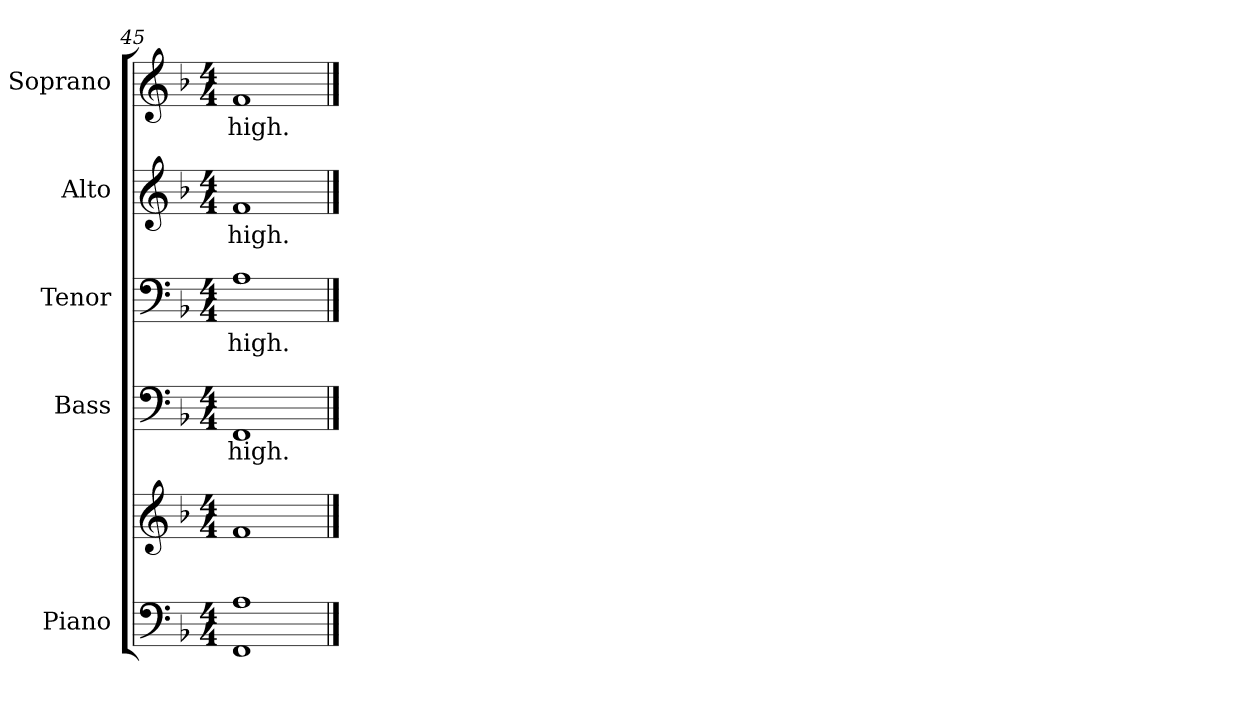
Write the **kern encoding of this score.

**kern	**kern	**kern	**text	**kern	**text	**kern	**text	**kern	**text
*part5	*part5	*part4	*part4	*part3	*part3	*part2	*part2	*part1	*part1
*staff6	*staff5	*staff4	*staff4	*staff3	*staff3	*staff2	*staff2	*staff1	*staff1
*I"Piano	*	*I"Bass	*	*I"Tenor	*	*I"Alto	*	*I"Soprano	*
*I'Pno.	*	*I'B.	*	*I'T.	*	*I'A.	*	*I'S.	*
*clefF4	*clefG2	*clefF4	*	*clefF4	*	*clefG2	*	*clefG2	*
*k[b-]	*k[b-]	*k[b-]	*	*k[b-]	*	*k[b-]	*	*k[b-]	*
*F:	*F:	*F:	*	*F:	*	*F:	*	*F:	*
*M4/4	*M4/4	*M4/4	*	*M4/4	*	*M4/4	*	*M4/4	*
=45	=45	=45	=45	=45	=45	=45	=45	=45	=45
!	!	!	!LO:LY:b:color=#000000	!	!	!	!	!	!
!	!	!	!	!	!LO:LY:b:color=#000000	!	!	!	!
!	!	!	!	!	!	!	!LO:LY:b:color=#000000	!	!
!	!	!	!	!	!	!	!	!	!LO:LY:b:color=#000000
1FFi 1Ai	1fi	1FFi	high.	1Ai	high.	1fi	high.	1fi	high.
==	==	==	==	==	==	==	==	==	==
*-	*-	*-	*-	*-	*-	*-	*-	*-	*-
